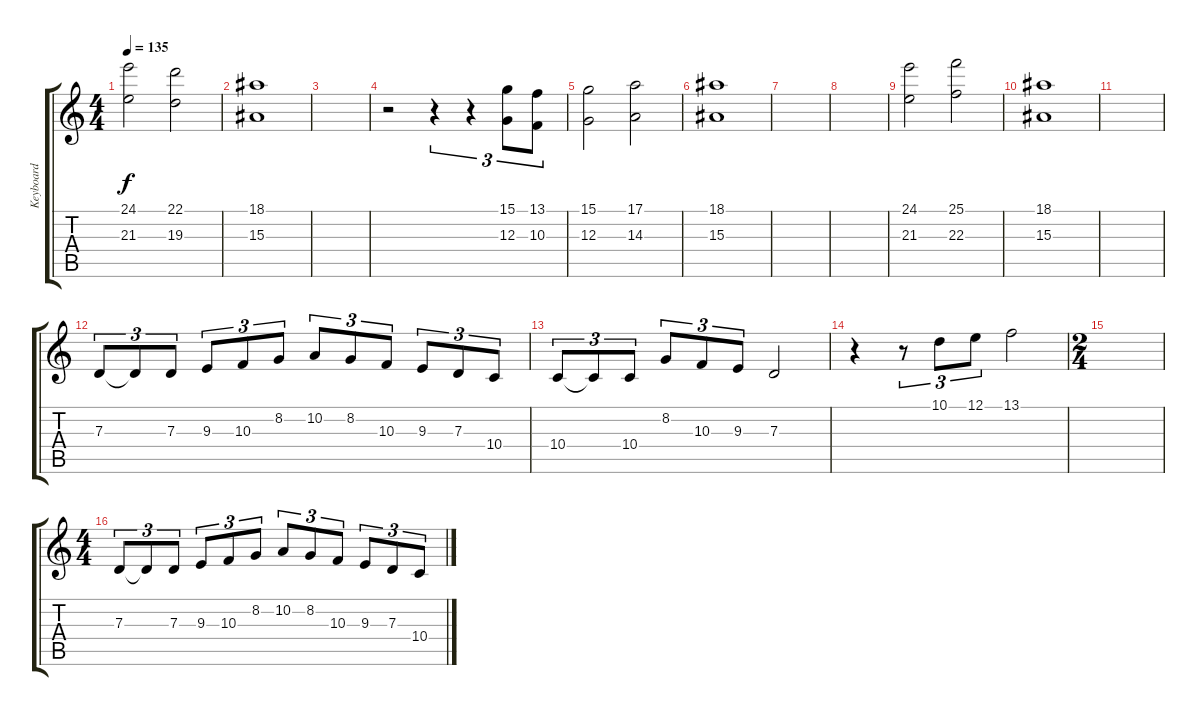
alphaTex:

\track ("Keyboard" "Keyboard") {instrument harpsichord}
\staff {score tabs}
\tuning (E4 B3 G3 D3 A2 E2) {hide}
\ts (4 4)
\tempo 135
\clef g2
\ks c
(24.1 21.3).2{dy f} (22.1 19.3).2 |
(18.1 15.3).1{volume 16 instrument violin} |
|
r.2{volume 16 instrument violin} r.4{tu (3 2)} r.4{tu (3 2)} (15.1 12.3).8{tu (3 2)} (13.1 10.3).8{tu (3 2)} |
(15.1 12.3).2 (17.1 14.3).2 |
(18.1 15.3).1{volume 16 instrument violin} |
|
|
(24.1 21.3).2 (25.1 22.3).2 |
(18.1 15.3).1{volume 16 instrument violin} |
|
7.3.8{tu (3 2) volume 9 instrument harpsichord} 7.3{t}.8{tu (3 2)} 7.3.8{tu (3 2)} 9.3.8{tu (3 2)} 10.3.8{tu (3 2)} 8.2.8{tu (3 2)} 10.2.8{tu (3 2)} 8.2.8{tu (3 2)} 10.3.8{tu (3 2)} 9.3.8{tu (3 2)} 7.3.8{tu (3 2)} 10.4.8{tu (3 2)} |
10.4.8{tu (3 2)} 10.4{t}.8{tu (3 2)} 10.4.8{tu (3 2)} 8.2.8{tu (3 2)} 10.3.8{tu (3 2)} 9.3.8{tu (3 2)} 7.3.2 |
r.4 r.8{tu (3 2)} 10.1.8{tu (3 2) volume 14 instrument harpsichord} 12.1.8{tu (3 2)} 13.1.2 |
\ts (2 4)
|
\ts (4 4)
7.3.8{tu (3 2) volume 9 instrument harpsichord} 7.3{t}.8{tu (3 2)} 7.3.8{tu (3 2)} 9.3.8{tu (3 2)} 10.3.8{tu (3 2)} 8.2.8{tu (3 2)} 10.2.8{tu (3 2)} 8.2.8{tu (3 2)} 10.3.8{tu (3 2)} 9.3.8{tu (3 2)} 7.3.8{tu (3 2)} 10.4.8{tu (3 2)}
